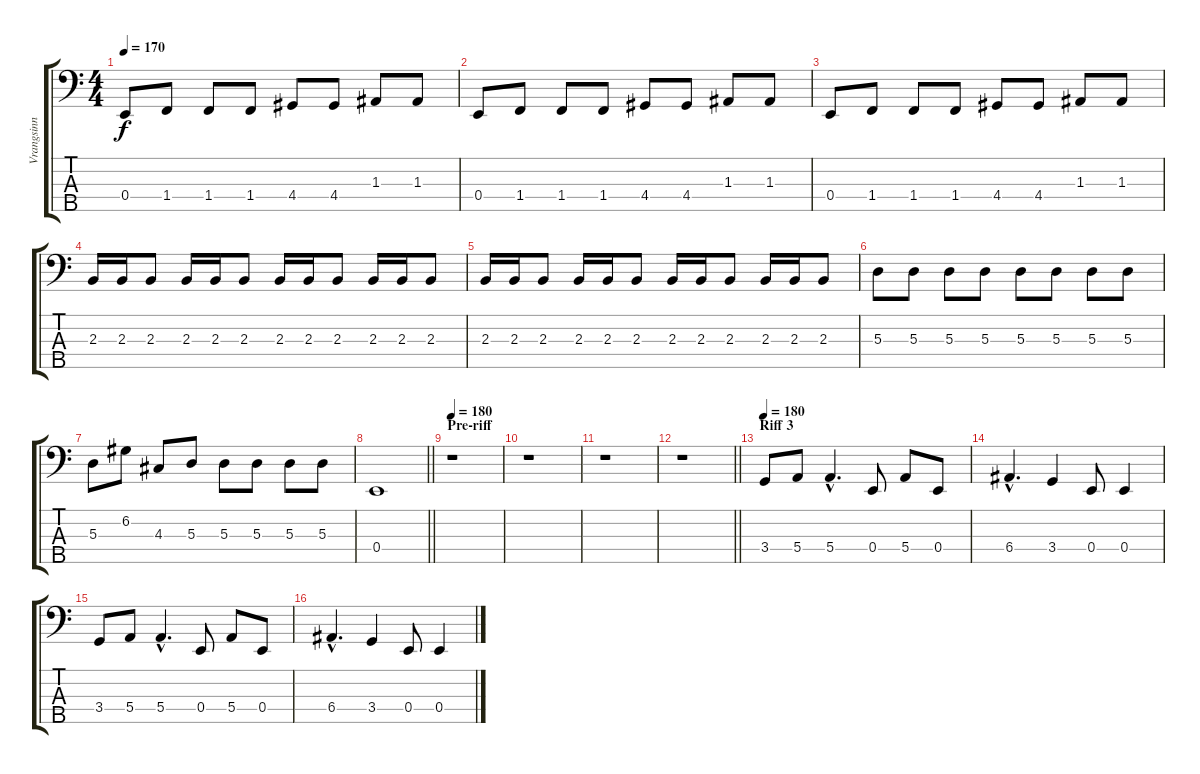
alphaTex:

\track ("Vrangsinn" "Vrangsinn") {instrument electricbassfinger}
\staff {score tabs}
\tuning (G2 D2 A1 E1 B0) {hide}
\ts (4 4)
\tempo 170
\clef f4
\ks c
0.4.8{dy f} 1.4.8 1.4.8 1.4.8 4.4.8 4.4.8 1.3.8 1.3.8 |
0.4.8 1.4.8 1.4.8 1.4.8 4.4.8 4.4.8 1.3.8 1.3.8 |
0.4.8 1.4.8 1.4.8 1.4.8 4.4.8 4.4.8 1.3.8 1.3.8 |
2.3.16 2.3.16 2.3.8 2.3.16 2.3.16 2.3.8 2.3.16 2.3.16 2.3.8 2.3.16 2.3.16 2.3.8 |
2.3.16 2.3.16 2.3.8 2.3.16 2.3.16 2.3.8 2.3.16 2.3.16 2.3.8 2.3.16 2.3.16 2.3.8 |
5.3.8 5.3.8 5.3.8 5.3.8 5.3.8 5.3.8 5.3.8 5.3.8 |
5.3.8 6.2.8 4.3.8 5.3.8 5.3.8 5.3.8 5.3.8 5.3.8 |
\barLineRight lightlight
0.4.1 |
\section ("" "Pre-riff")
\tempo 180
r.1 |
r.1 |
r.1 |
\barLineRight lightlight
r.1 |
\section ("" "Riff 3")
\tempo 180
3.4.8 5.4.8 5.4{hac}.4{d} 0.4.8 5.4.8 0.4.8 |
6.4{hac}.4{d} 3.4.4 0.4.8 0.4.4 |
3.4.8 5.4.8 5.4{hac}.4{d} 0.4.8 5.4.8 0.4.8 |
6.4{hac}.4{d} 3.4.4 0.4.8 0.4.4
